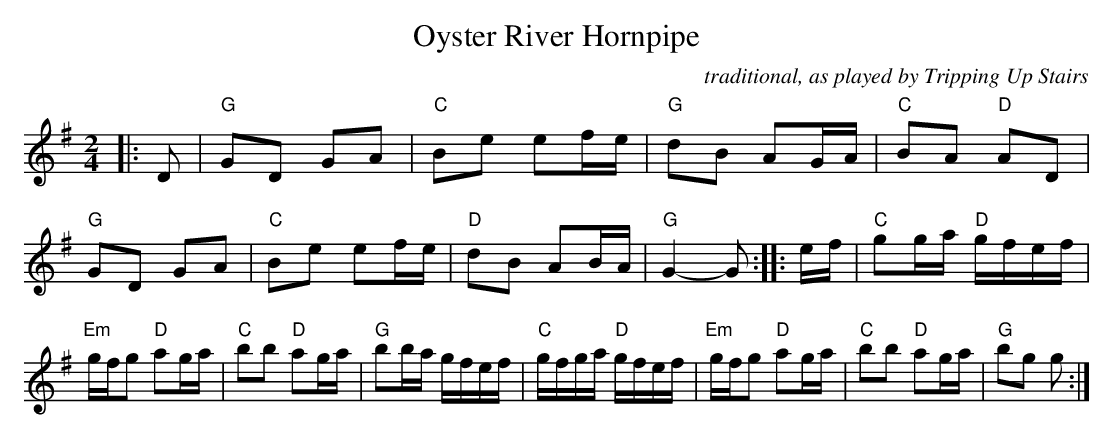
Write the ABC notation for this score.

X:1
T:Oyster River Hornpipe
C:traditional, as played by Tripping Up Stairs
M:2/4
L:1/16
K:G
|:D2|"G"G2D2 G2A2 |"C"B2e2 e2fe|"G"d2B2 A2GA|"C"B2A2 "D"A2D2|!
"G"G2D2 G2A2 |"C"B2e2 e2fe|"D"d2B2 A2BA|"G"G4-G2 :|
|:ef|"C"g2ga "D"gfef|"Em"gfg2 "D"a2ga|"C"b2b2 "D"a2ga|"G"b2ba gfef|
"C"gfga "D"gfef|"Em"gfg2 "D"a2ga|"C"b2b2 "D"a2ga|"G"b2g2 g2 :|
